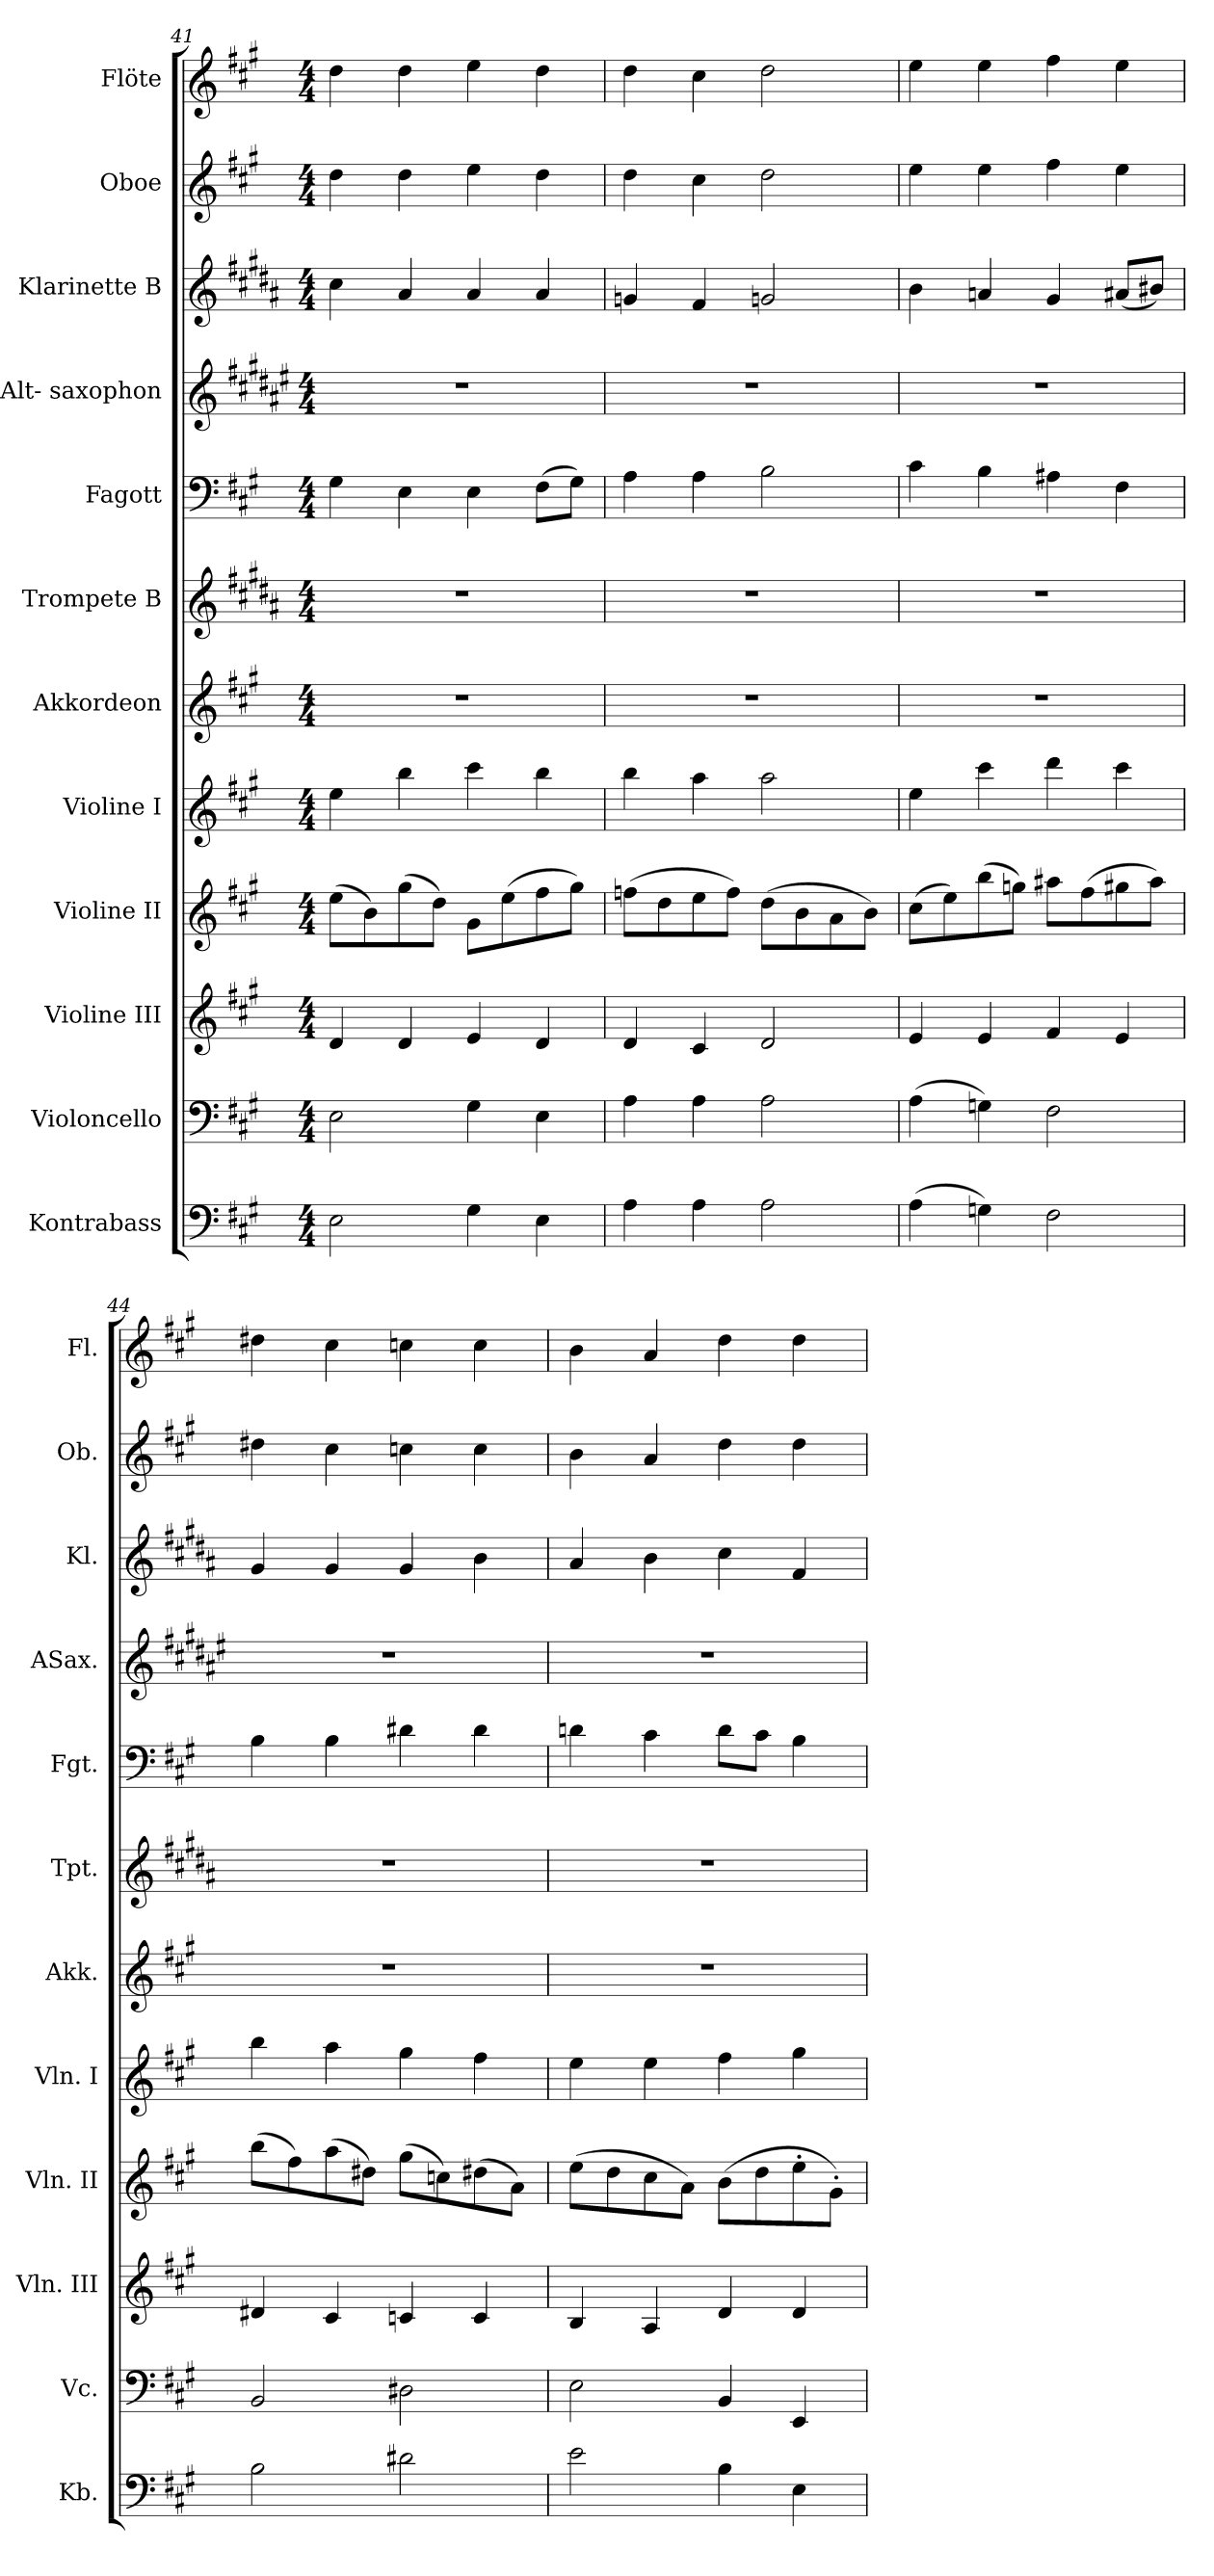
**kern	**kern	**kern	**kern	**kern	**kern	**kern	**kern	**kern	**kern	**kern	**kern
*part12	*part11	*part10	*part9	*part8	*part7	*part6	*part5	*part4	*part3	*part2	*part1
*staff12	*staff11	*staff10	*staff9	*staff8	*staff7	*staff6	*staff5	*staff4	*staff3	*staff2	*staff1
*I"Kontrabass	*I"Violoncello	*I"Violine III	*I"Violine II	*I"Violine I	*I"Akkordeon	*I"Trompete B	*I"Fagott	*I"Alt- saxophon	*I"Klarinette B	*I"Oboe	*I"Flöte
*I'Kb.	*I'Vc.	*I'Vln. III	*I'Vln. II	*I'Vln. I	*I'Akk.	*I'Tpt.	*I'Fgt.	*I'ASax.	*I'Kl.	*I'Ob.	*I'Fl.
*clefF4	*clefF4	*clefG2	*clefG2	*clefG2	*clefG2	*clefG2	*clefF4	*clefG2	*clefG2	*clefG2	*clefG2
*ITrd7c12	*	*	*	*	*	*ITrd1c2	*	*ITrd5c9	*ITrd1c2	*	*
*k[f#c#g#]	*k[f#c#g#]	*k[f#c#g#]	*k[f#c#g#]	*k[f#c#g#]	*k[f#c#g#]	*k[f#c#g#]	*k[f#c#g#]	*k[f#c#g#]	*k[f#c#g#]	*k[f#c#g#]	*k[f#c#g#]
*A:	*A:	*A:	*A:	*A:	*A:	*A:	*A:	*A:	*A:	*A:	*A:
*M4/4	*M4/4	*M4/4	*M4/4	*M4/4	*M4/4	*M4/4	*M4/4	*M4/4	*M4/4	*M4/4	*M4/4
=41	=41	=41	=41	=41	=41	=41	=41	=41	=41	=41	=41
2EEi\	2Ei\	4di/	(8eei\L	4eei\	1r	1r	4G#i\	1r	4bi\	4ddi\	4ddi\
.	.	.	8bi\)	.	.	.	.	.	.	.	.
.	.	4di/	(8gg#i\	4bbi\	.	.	4Ei\	.	4g#i/	4ddi\	4ddi\
.	.	.	8ddi\J)	.	.	.	.	.	.	.	.
4GG#i\	4G#i\	4ei/	8g#i\L	4ccc#i\	.	.	4Ei\	.	4g#i/	4eei\	4eei\
.	.	.	(8eei\	.	.	.	.	.	.	.	.
4EEi\	4Ei\	4di/	8ff#i\	4bbi\	.	.	(8F#i\L	.	4g#i/	4ddi\	4ddi\
.	.	.	8gg#i\J)	.	.	.	8G#i\J)	.	.	.	.
=42	=42	=42	=42	=42	=42	=42	=42	=42	=42	=42	=42
4AAi\	4Ai\	4di/	(8ffni\L	4bbi\	1r	1r	4Ai\	1r	4fni/	4ddi\	4ddi\
.	.	.	8ddi\	.	.	.	.	.	.	.	.
4AAi\	4Ai\	4c#i/	8eei\	4aai\	.	.	4Ai\	.	4ei/	4cc#i\	4cc#i\
.	.	.	8ffi\J)	.	.	.	.	.	.	.	.
2AAi\	2Ai\	2di/	(8ddi\L	2aai\	.	.	2Bi\	.	2fni/	2ddi\	2ddi\
.	.	.	8bi\	.	.	.	.	.	.	.	.
.	.	.	8ai\	.	.	.	.	.	.	.	.
.	.	.	8bi\J)	.	.	.	.	.	.	.	.
!!LO:PB:g=z
=43	=43	=43	=43	=43	=43	=43	=43	=43	=43	=43	=43
(4AAi\	(4Ai\	4ei/	(8cc#i\L	4eei\	1r	1r	4c#i\	1r	4ai\	4eei\	4eei\
.	.	.	8eei\)	.	.	.	.	.	.	.	.
4GGni\)	4Gni\)	4ei/	(8bbi\	4ccc#i\	.	.	4Bi\	.	4gni/	4eei\	4eei\
.	.	.	8ggni\J)	.	.	.	.	.	.	.	.
2FF#i\	2F#i\	4f#i/	8aa#Xi\L	4dddi\	.	.	4A#Xi\	.	4f#i/	4ff#i\	4ff#i\
.	.	.	(8ff#i\	.	.	.	.	.	.	.	.
.	.	4ei/	8gg#Xi\	4ccc#i\	.	.	4F#i\	.	(8g#Xi/L	4eei\	4eei\
.	.	.	8aa#i\J)	.	.	.	.	.	8a#Xi/J)	.	.
=44	=44	=44	=44	=44	=44	=44	=44	=44	=44	=44	=44
2BBi\	2BBi/	4d#Xi/	(8bbi\L	4bbi\	1r	1r	4Bi\	1r	4f#i/	4dd#Xi\	4dd#Xi\
.	.	.	8ff#i\)	.	.	.	.	.	.	.	.
.	.	4c#i/	(8aai\	4aai\	.	.	4Bi\	.	4f#i/	4cc#i\	4cc#i\
.	.	.	8dd#Xi\J)	.	.	.	.	.	.	.	.
2D#Xi\	2D#Xi\	4cni/	(8gg#i\L	4gg#i\	.	.	4d#Xi\	.	4f#i/	4ccni\	4ccni\
.	.	.	8ccni\)	.	.	.	.	.	.	.	.
.	.	4ci/	(8dd#Xi\	4ff#i\	.	.	4d#i\	.	4ai\	4cci\	4cci\
.	.	.	8ai\J)	.	.	.	.	.	.	.	.
=45	=45	=45	=45	=45	=45	=45	=45	=45	=45	=45	=45
2Ei\	2Ei\	4Bi/	(8eei\L	4eei\	1r	1r	4dni\	1r	4g#i/	4bi\	4bi\
.	.	.	8ddi\	.	.	.	.	.	.	.	.
.	.	4Ai/	8cc#i\	4eei\	.	.	4c#i\	.	4ai\	4ai/	4ai/
.	.	.	8ai\J)	.	.	.	.	.	.	.	.
4BBi\	4BBi/	4di/	(8bi\L	4ff#i\	.	.	8di\L	.	4bi\	4ddi\	4ddi\
.	.	.	8ddi\	.	.	.	8c#i\J	.	.	.	.
4EEi\	4EEi/	4di/	8ee'i\	4gg#i\	.	.	4Bi\	.	4ei/	4ddi\	4ddi\
.	.	.	8g#'i\J)	.	.	.	.	.	.	.	.
=	=	=	=	=	=	=	=	=	=	=	=
*-	*-	*-	*-	*-	*-	*-	*-	*-	*-	*-	*-
